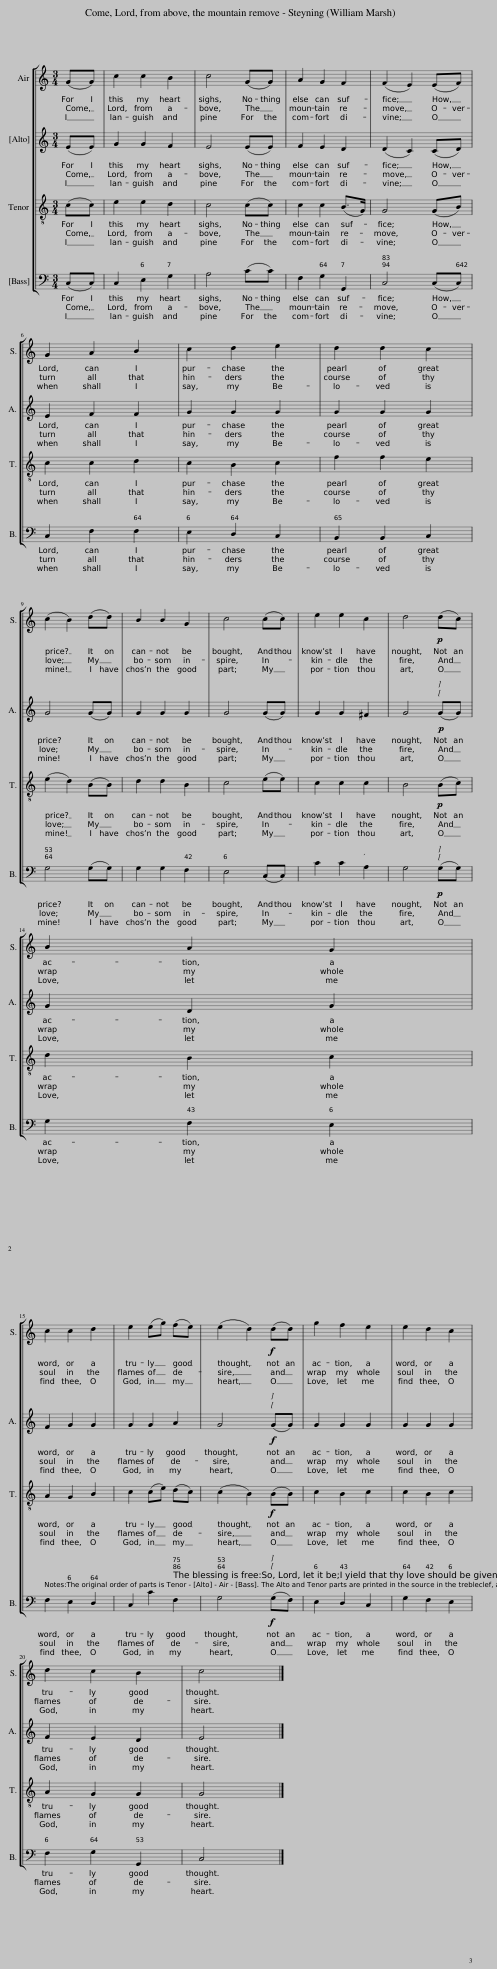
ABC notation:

X:1
%%score [ 1 2 3 4 ]
L:1/8
M:3/4
I:linebreak $
K:C
V:1 treble
V:2 treble
V:3 treble-8 transpose=-12
V:4 bass
V:1
 (GG) | c2 c2 B2 | c4 (GG) | A2 G2 F2 | (F2 E2) (EF) |$ %5
 G2 A2 B2 | c2 d2 e2 | d2 d2 c2 |$ (c2 B2) (dd) | B2 B2 G2 | %10
 c4 (cc) | e2 e2 c2 | d4!p! (dc) |$ B2 A2 G2 |$ c2 c2 d2 | %15
 e2 (eg) (fe) | (e2 d2)!f! (dd) | g2 f2 e2 | e2 d2 c2 |$ d2 c2 B2 | %20
 c4 |] %21
V:2
 (EE) | G2 G2 F2 | E4 (EE) | F2 E2 D2 | (D2 C2) (CD) |$ %5
 E2 F2 F2 | G2 G2 G2 | G2 G2 G2 |$ G4 (GG) | G2 G2 G2 | %10
 G4 (GG) | G2 G2 ^F2 | G4!p! (GG) |$ G2 D2 G2 |$ F2 G2 G2 | %15
 G2 G2 A2 | G4!f! (GG) | G2 G2 G2 | G2 G2 G2 |$ F2 E2 D2 | %20
 E4 |] %21
V:3
 (cc) | e2 e2 d2 | c4 (cc) | c2 c2 (B>G) | G4 (GB) |$ %5
 c2 c2 d2 | c2 B2 c2 | f2 f2 e2 |$ (e2 d2) (BB) | d2 d2 B2 | %10
 c4 (ee) | c2 c2 c2 | B4!p! (Bc) |$ d2 B2 c2 |$ A2 G2 B2 | %15
 c2 (ce) (dc) | (c2 B2)!f! (BB) | c2 B2 c2 | c2 B2 c2 |$ A2 G2 G2 | %20
 G4 |] %21
V:4
 (C,C,) | C,2 E,2 G,2 | A,4 (CC) | F,2 G,2 G,,2 | C,4 (C,C,) |$ %5
 C,2 F,2 F,2 | E,2 D,2 C,2 | B,,2 B,,2 C,2 |$ G,4 (G,G,) | G,2 G,2 F,2 | %10
 E,4 (C,C,) | C2 C2 A,2 | G,4!p! (G,G,) |$ G,2 F,2 E,2 |$ F,2 E,2 D,2 | %15
 C,2 C2 F,2 | G,4!f! (G,F,) | E,2 D,2 C,2 | G,2 F,2 E,2 |$ F,2 G,2 G,,2 | %20
 C,4 |] %21
